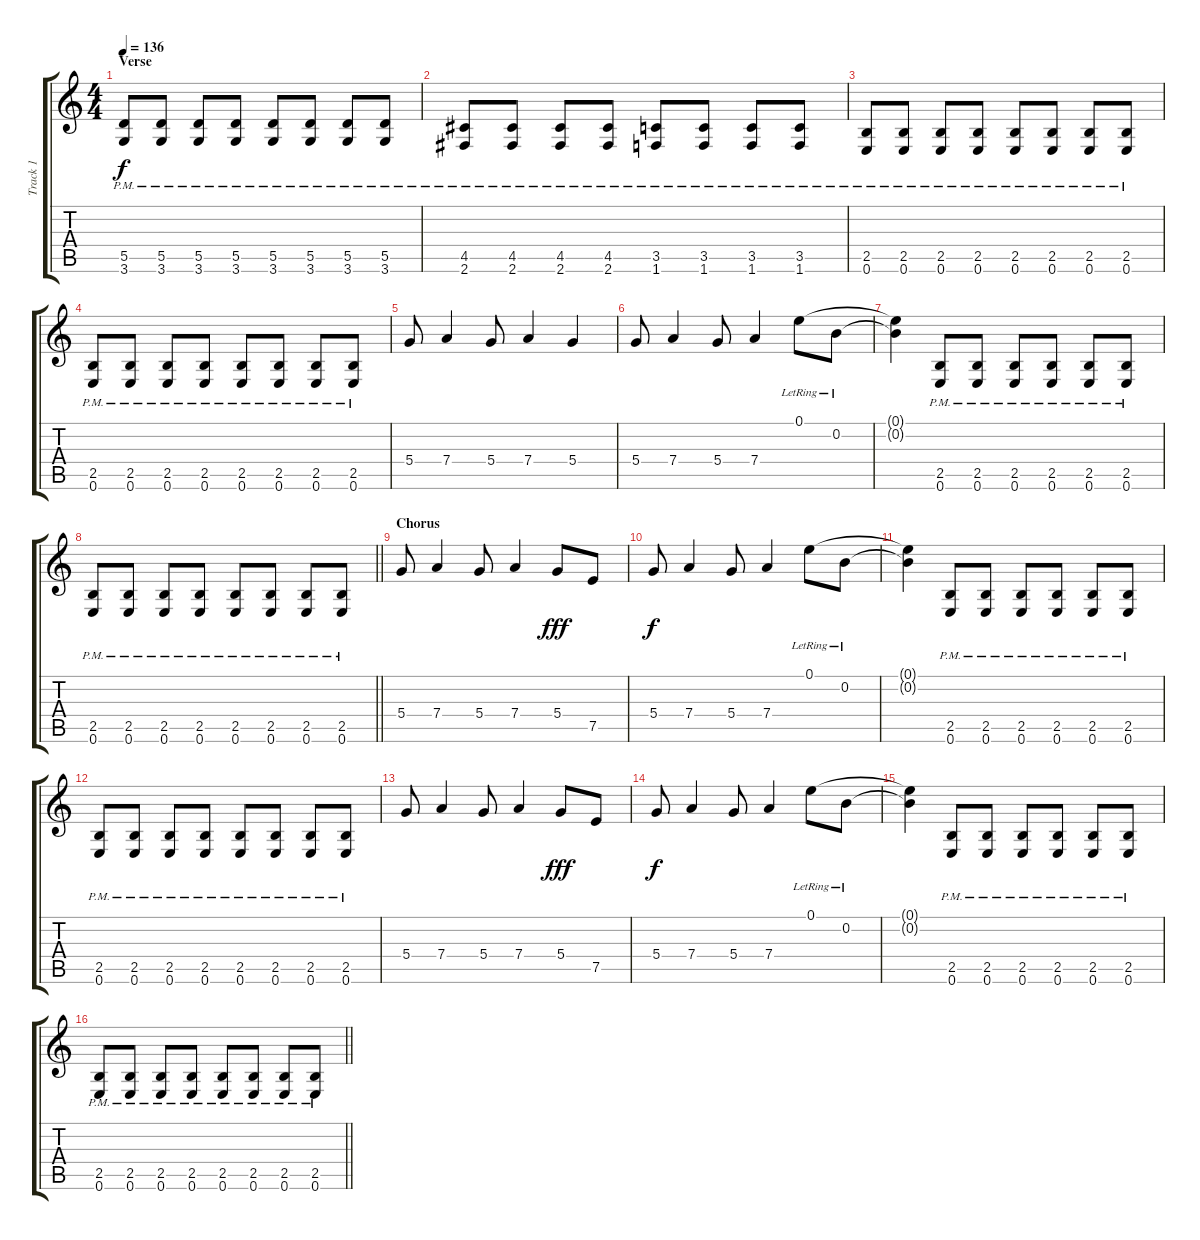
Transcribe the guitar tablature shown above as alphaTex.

\track ("Track 1" "Track 1") {instrument overdrivenguitar}
\staff {score tabs}
\tuning (E4 B3 G3 D3 A2 E2) {hide}
\ts (4 4)
\section ("" "Verse")
\tempo 136
\clef g2
\ks c
(5.5{pm} 3.6{pm}).8{dy f} (5.5{pm} 3.6{pm}).8 (5.5{pm} 3.6{pm}).8 (5.5{pm} 3.6{pm}).8 (5.5{pm} 3.6{pm}).8 (5.5{pm} 3.6{pm}).8 (5.5{pm} 3.6{pm}).8 (5.5{pm} 3.6{pm}).8 |
(4.5{pm} 2.6{pm}).8 (4.5{pm} 2.6{pm}).8 (4.5{pm} 2.6{pm}).8 (4.5{pm} 2.6{pm}).8 (3.5{pm} 1.6{pm}).8 (3.5{pm} 1.6{pm}).8 (3.5{pm} 1.6{pm}).8 (3.5{pm} 1.6{pm}).8 |
(2.5{pm} 0.6{pm}).8 (2.5{pm} 0.6{pm}).8 (2.5{pm} 0.6{pm}).8 (2.5{pm} 0.6{pm}).8 (2.5{pm} 0.6{pm}).8 (2.5{pm} 0.6{pm}).8 (2.5{pm} 0.6{pm}).8 (2.5{pm} 0.6{pm}).8 |
(2.5{pm} 0.6{pm}).8 (2.5{pm} 0.6{pm}).8 (2.5{pm} 0.6{pm}).8 (2.5{pm} 0.6{pm}).8 (2.5{pm} 0.6{pm}).8 (2.5{pm} 0.6{pm}).8 (2.5{pm} 0.6{pm}).8 (2.5{pm} 0.6{pm}).8 |
5.4.8 7.4.4 5.4.8 7.4.4 5.4.4 |
5.4.8 7.4.4 5.4.8 7.4.4 0.1{lr}.8 0.2{lr}.8 |
(0.1{t} 0.2{t}).4 (2.5{pm} 0.6{pm}).8 (2.5{pm} 0.6{pm}).8 (2.5{pm} 0.6{pm}).8 (2.5{pm} 0.6{pm}).8 (2.5{pm} 0.6{pm}).8 (2.5{pm} 0.6{pm}).8 |
\barLineRight lightlight
(2.5{pm} 0.6{pm}).8 (2.5{pm} 0.6{pm}).8 (2.5{pm} 0.6{pm}).8 (2.5{pm} 0.6{pm}).8 (2.5{pm} 0.6{pm}).8 (2.5{pm} 0.6{pm}).8 (2.5{pm} 0.6{pm}).8 (2.5{pm} 0.6{pm}).8 |
\section ("" "Chorus")
5.4.8 7.4.4 5.4.8 7.4.4 5.4.8{dy fff} 7.5.8 |
5.4.8{dy f} 7.4.4 5.4.8 7.4.4 0.1{lr}.8 0.2{lr}.8 |
(0.1{t} 0.2{t}).4 (2.5{pm} 0.6{pm}).8 (2.5{pm} 0.6{pm}).8 (2.5{pm} 0.6{pm}).8 (2.5{pm} 0.6{pm}).8 (2.5{pm} 0.6{pm}).8 (2.5{pm} 0.6{pm}).8 |
(2.5{pm} 0.6{pm}).8 (2.5{pm} 0.6{pm}).8 (2.5{pm} 0.6{pm}).8 (2.5{pm} 0.6{pm}).8 (2.5{pm} 0.6{pm}).8 (2.5{pm} 0.6{pm}).8 (2.5{pm} 0.6{pm}).8 (2.5{pm} 0.6{pm}).8 |
5.4.8 7.4.4 5.4.8 7.4.4 5.4.8{dy fff} 7.5.8 |
5.4.8{dy f} 7.4.4 5.4.8 7.4.4 0.1{lr}.8 0.2{lr}.8 |
(0.1{t} 0.2{t}).4 (2.5{pm} 0.6{pm}).8 (2.5{pm} 0.6{pm}).8 (2.5{pm} 0.6{pm}).8 (2.5{pm} 0.6{pm}).8 (2.5{pm} 0.6{pm}).8 (2.5{pm} 0.6{pm}).8 |
\barLineRight lightlight
(2.5{pm} 0.6{pm}).8 (2.5{pm} 0.6{pm}).8 (2.5{pm} 0.6{pm}).8 (2.5{pm} 0.6{pm}).8 (2.5{pm} 0.6{pm}).8 (2.5{pm} 0.6{pm}).8 (2.5{pm} 0.6{pm}).8 (2.5{pm} 0.6{pm}).8
